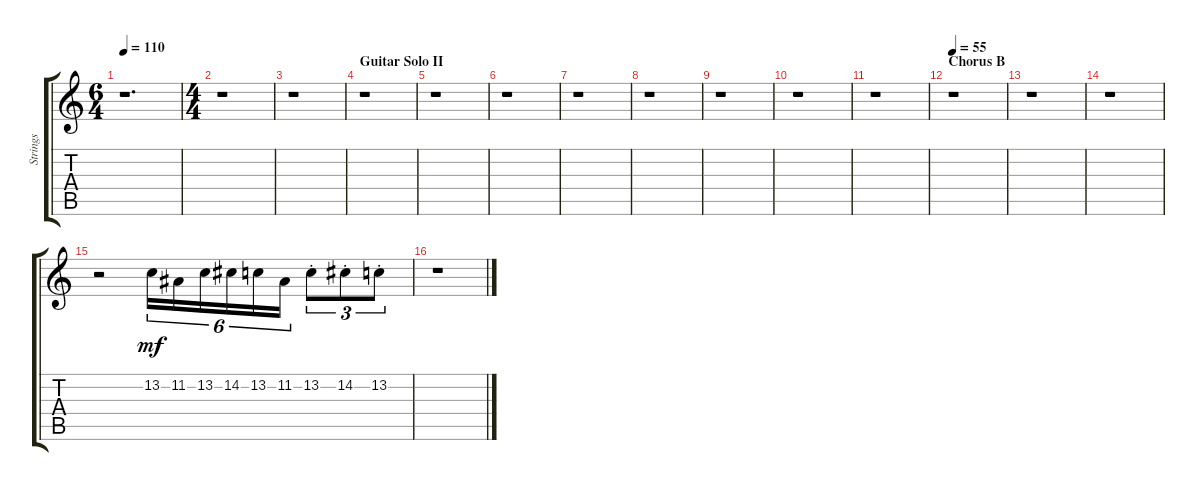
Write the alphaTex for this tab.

\track ("Strings" "Strings") {instrument stringensemble1}
\staff {score tabs}
\tuning (E4 B3 G3 D3 A2 E2) {hide}
\ts (6 4)
\tempo 110
\clef g2
\ks c
r.1{d dy p} |
\ts (4 4)
r.1 |
r.1 |
\section ("" "Guitar Solo II")
r.1 |
r.1 |
r.1 |
r.1 |
r.1 |
r.1 |
r.1 |
r.1 |
\section ("" "Chorus B")
\tempo 55
r.1 |
r.1 |
r.1 |
r.2 13.2.16{tu (6 4) dy mf} 11.2.16{tu (6 4)} 13.2.16{tu (6 4)} 14.2.16{tu (6 4)} 13.2.16{tu (6 4)} 11.2.16{tu (6 4)} 13.2{st}.8{tu (3 2)} 14.2{st}.8{tu (3 2)} 13.2{st}.8{tu (3 2)} |
r.1
